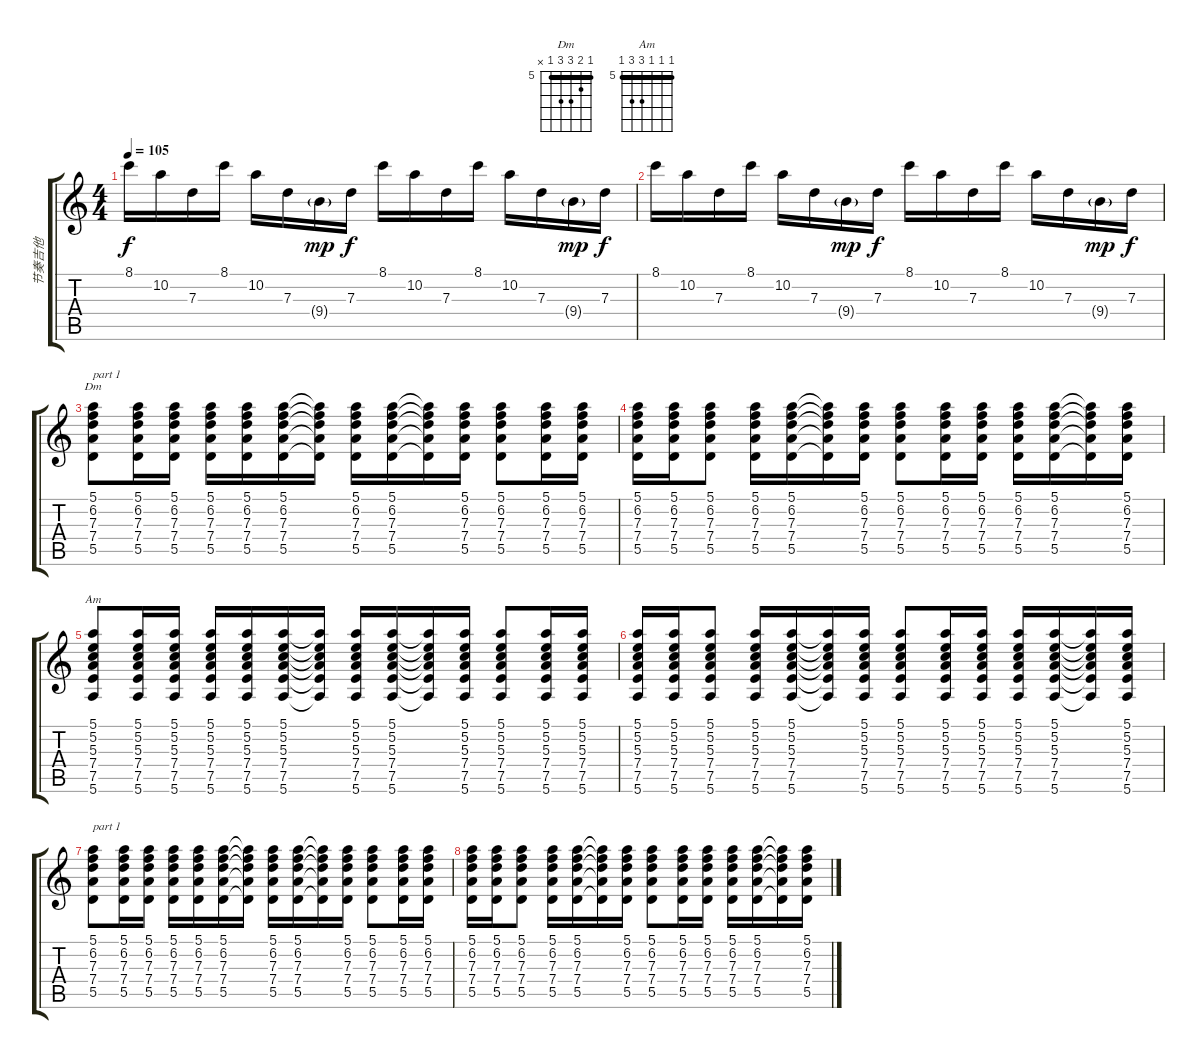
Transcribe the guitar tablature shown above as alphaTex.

\track ("节奏吉他" "节奏吉他") {instrument electricguitarclean}
\staff {score tabs}
\tuning (E4 B3 G3 D3 A2 E2) {hide}
\chord ("Dm" 5 6 7 7 5 x) {firstfret 5 barre 5}
\chord ("Am" 5 5 5 7 7 5) {firstfret 5 barre 5}
\ts (4 4)
\tempo 105
\clef g2
\ks c
8.1.16{dy f} 10.2.16 7.3.16 8.1.16 10.2.16 7.3.16 9.4{g}.16{dy mp} 7.3.16{dy f} 8.1.16 10.2.16 7.3.16 8.1.16 10.2.16 7.3.16 9.4{g}.16{dy mp} 7.3.16{dy f} |
8.1.16 10.2.16 7.3.16 8.1.16 10.2.16 7.3.16 9.4{g}.16{dy mp} 7.3.16{dy f} 8.1.16 10.2.16 7.3.16 8.1.16 10.2.16 7.3.16 9.4{g}.16{dy mp} 7.3.16{dy f} |
(5.1 6.2 7.3 7.4 5.5).8{ch "Dm" txt "part 1"} (5.1 6.2 7.3 7.4 5.5).16 (5.1 6.2 7.3 7.4 5.5).16 (5.1 6.2 7.3 7.4 5.5).16 (5.1 6.2 7.3 7.4 5.5).16 (5.1 6.2 7.3 7.4 5.5).16 (5.1{t} 6.2{t} 7.3{t} 7.4{t} 5.5{t}).16 (5.1 6.2 7.3 7.4 5.5).16 (5.1 6.2 7.3 7.4 5.5).16 (5.1{t} 6.2{t} 7.3{t} 7.4{t} 5.5{t}).16 (5.1 6.2 7.3 7.4 5.5).16 (5.1 6.2 7.3 7.4 5.5).8 (5.1 6.2 7.3 7.4 5.5).16 (5.1 6.2 7.3 7.4 5.5).16 |
(5.1 6.2 7.3 7.4 5.5).16 (5.1 6.2 7.3 7.4 5.5).16 (5.1 6.2 7.3 7.4 5.5).8 (5.1 6.2 7.3 7.4 5.5).16 (5.1 6.2 7.3 7.4 5.5).16 (5.1{t} 6.2{t} 7.3{t} 7.4{t} 5.5{t}).16 (5.1 6.2 7.3 7.4 5.5).16 (5.1 6.2 7.3 7.4 5.5).8 (5.1 6.2 7.3 7.4 5.5).16 (5.1 6.2 7.3 7.4 5.5).16 (5.1 6.2 7.3 7.4 5.5).16 (5.1 6.2 7.3 7.4 5.5).16 (5.1{t} 6.2{t} 7.3{t} 7.4{t} 5.5{t}).16 (5.1 6.2 7.3 7.4 5.5).16 |
(5.1 5.2 5.3 7.4 7.5 5.6).8{ch "Am"} (5.1 5.2 5.3 7.4 7.5 5.6).16 (5.1 5.2 5.3 7.4 7.5 5.6).16 (5.1 5.2 5.3 7.4 7.5 5.6).16 (5.1 5.2 5.3 7.4 7.5 5.6).16 (5.1 5.2 5.3 7.4 7.5 5.6).16 (5.1{t} 5.2{t} 5.3{t} 7.4{t} 7.5{t} 5.6{t}).16 (5.1 5.2 5.3 7.4 7.5 5.6).16 (5.1 5.2 5.3 7.4 7.5 5.6).16 (5.1{t} 5.2{t} 5.3{t} 7.4{t} 7.5{t} 5.6{t}).16 (5.1 5.2 5.3 7.4 7.5 5.6).16 (5.1 5.2 5.3 7.4 7.5 5.6).8 (5.1 5.2 5.3 7.4 7.5 5.6).16 (5.1 5.2 5.3 7.4 7.5 5.6).16 |
(5.1 5.2 5.3 7.4 7.5 5.6).16 (5.1 5.2 5.3 7.4 7.5 5.6).16 (5.1 5.2 5.3 7.4 7.5 5.6).8 (5.1 5.2 5.3 7.4 7.5 5.6).16 (5.1 5.2 5.3 7.4 7.5 5.6).16 (5.1{t} 5.2{t} 5.3{t} 7.4{t} 7.5{t} 5.6{t}).16 (5.1 5.2 5.3 7.4 7.5 5.6).16 (5.1 5.2 5.3 7.4 7.5 5.6).8 (5.1 5.2 5.3 7.4 7.5 5.6).16 (5.1 5.2 5.3 7.4 7.5 5.6).16 (5.1 5.2 5.3 7.4 7.5 5.6).16 (5.1 5.2 5.3 7.4 7.5 5.6).16 (5.1{t} 5.2{t} 5.3{t} 7.4{t} 7.5{t} 5.6{t}).16 (5.1 5.2 5.3 7.4 7.5 5.6).16 |
(5.1 6.2 7.3 7.4 5.5).8{txt "part 1"} (5.1 6.2 7.3 7.4 5.5).16 (5.1 6.2 7.3 7.4 5.5).16 (5.1 6.2 7.3 7.4 5.5).16 (5.1 6.2 7.3 7.4 5.5).16 (5.1 6.2 7.3 7.4 5.5).16 (5.1{t} 6.2{t} 7.3{t} 7.4{t} 5.5{t}).16 (5.1 6.2 7.3 7.4 5.5).16 (5.1 6.2 7.3 7.4 5.5).16 (5.1{t} 6.2{t} 7.3{t} 7.4{t} 5.5{t}).16 (5.1 6.2 7.3 7.4 5.5).16 (5.1 6.2 7.3 7.4 5.5).8 (5.1 6.2 7.3 7.4 5.5).16 (5.1 6.2 7.3 7.4 5.5).16 |
(5.1 6.2 7.3 7.4 5.5).16 (5.1 6.2 7.3 7.4 5.5).16 (5.1 6.2 7.3 7.4 5.5).8 (5.1 6.2 7.3 7.4 5.5).16 (5.1 6.2 7.3 7.4 5.5).16 (5.1{t} 6.2{t} 7.3{t} 7.4{t} 5.5{t}).16 (5.1 6.2 7.3 7.4 5.5).16 (5.1 6.2 7.3 7.4 5.5).8 (5.1 6.2 7.3 7.4 5.5).16 (5.1 6.2 7.3 7.4 5.5).16 (5.1 6.2 7.3 7.4 5.5).16 (5.1 6.2 7.3 7.4 5.5).16 (5.1{t} 6.2{t} 7.3{t} 7.4{t} 5.5{t}).16 (5.1 6.2 7.3 7.4 5.5).16
